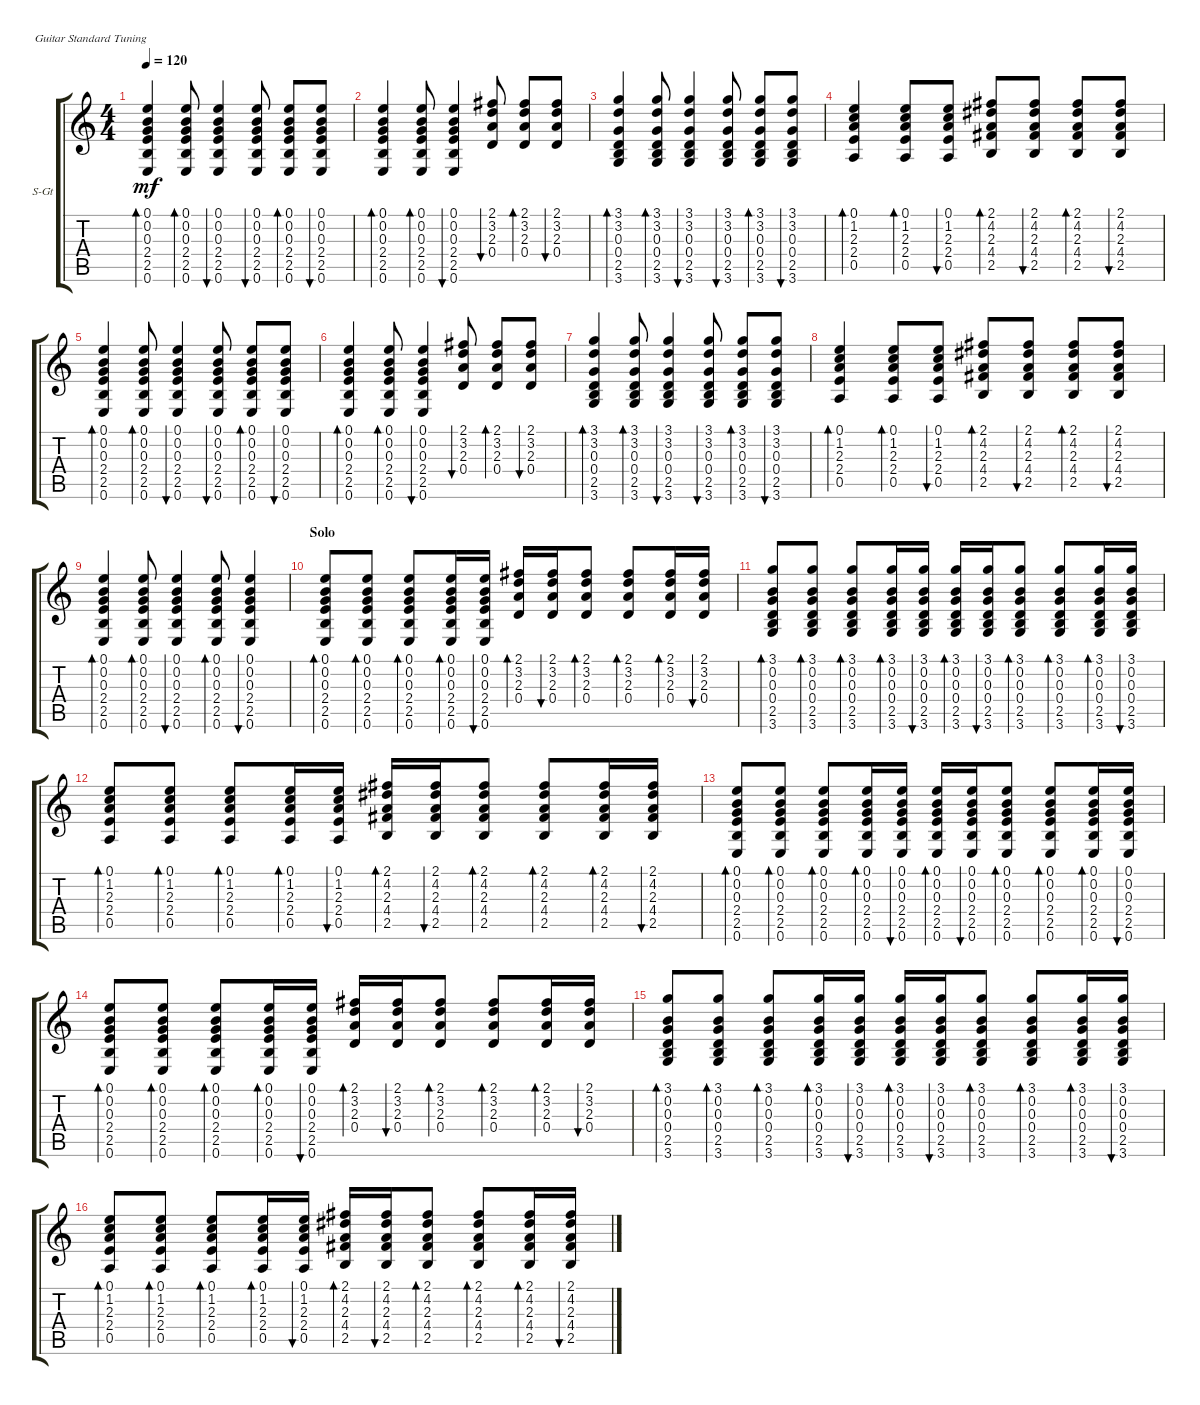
\bracketExtendMode groupsimilarinstruments
\firstSystemTrackNameOrientation horizontal
\otherSystemsTrackNameOrientation horizontal
\track ("Acoustic guitar" "S-Gt") {instrument acousticguitarsteel}
\staff {score tabs}
\tuning (E4 B3 G3 D3 A2 E2)
\ts (4 4)
\tempo 120
\clef g2
\ks c
(0.6 2.5 2.4 0.3 0.2 0.1).4{bd 30 dy mf} (0.6 2.5 2.4 0.3 0.2 0.1).8{bd 30} (0.6 2.5 2.4 0.3 0.2 0.1).4{bu 30} (0.6 2.5 2.4 0.3 0.2 0.1).8{bu 30} (0.6 2.5 2.4 0.3 0.2 0.1).8{bd 30} (0.6 2.5 2.4 0.3 0.2 0.1).8{bu 30} |
(0.6 2.5 2.4 0.3 0.2 0.1).4{bd 30} (0.6 2.5 2.4 0.3 0.2 0.1).8{bd 30} (0.6 2.5 2.4 0.3 0.2 0.1).4{bu 30} (0.4 2.3 3.2 2.1).8{bu 30} (0.4 2.3 3.2 2.1).8{bd 30} (0.4 2.3 3.2 2.1).8{bu 30} |
(3.6 2.5 0.4 0.3 3.2 3.1).4{bd 30} (3.6 2.5 0.4 0.3 3.2 3.1).8{bd 30} (3.6 2.5 0.4 0.3 3.2 3.1).4{bu 30} (3.6 2.5 0.4 0.3 3.2 3.1).8{bu 30} (3.6 2.5 0.4 0.3 3.2 3.1).8{bd 30} (3.6 2.5 0.4 0.3 3.2 3.1).8{bu 30} |
(0.5 2.4 2.3 1.2 0.1).4{bd 30} (0.5 2.4 2.3 1.2 0.1).8{bd 30} (0.5 2.4 2.3 1.2 0.1).8{bu 30} (2.5 4.4 2.3 4.2 2.1).8{bd 30} (2.5 4.4 2.3 4.2 2.1).8{bu 30} (2.5 4.4 2.3 4.2 2.1).8{bd 30} (2.5 4.4 2.3 4.2 2.1).8{bu 30} |
(0.6 2.5 2.4 0.3 0.2 0.1).4{bd 30} (0.6 2.5 2.4 0.3 0.2 0.1).8{bd 30} (0.6 2.5 2.4 0.3 0.2 0.1).4{bu 30} (0.6 2.5 2.4 0.3 0.2 0.1).8{bu 30} (0.6 2.5 2.4 0.3 0.2 0.1).8{bd 30} (0.6 2.5 2.4 0.3 0.2 0.1).8{bu 30} |
(0.6 2.5 2.4 0.3 0.2 0.1).4{bd 30} (0.6 2.5 2.4 0.3 0.2 0.1).8{bd 30} (0.6 2.5 2.4 0.3 0.2 0.1).4{bu 30} (0.4 2.3 3.2 2.1).8{bu 30} (0.4 2.3 3.2 2.1).8{bd 30} (0.4 2.3 3.2 2.1).8{bu 30} |
(3.6 2.5 0.4 0.3 3.2 3.1).4{bd 30} (3.6 2.5 0.4 0.3 3.2 3.1).8{bd 30} (3.6 2.5 0.4 0.3 3.2 3.1).4{bu 30} (3.6 2.5 0.4 0.3 3.2 3.1).8{bu 30} (3.6 2.5 0.4 0.3 3.2 3.1).8{bd 30} (3.6 2.5 0.4 0.3 3.2 3.1).8{bu 30} |
(0.5 2.4 2.3 1.2 0.1).4{bd 30} (0.5 2.4 2.3 1.2 0.1).8{bd 30} (0.5 2.4 2.3 1.2 0.1).8{bu 30} (2.5 4.4 2.3 4.2 2.1).8{bd 30} (2.5 4.4 2.3 4.2 2.1).8{bu 30} (2.5 4.4 2.3 4.2 2.1).8{bd 30} (2.5 4.4 2.3 4.2 2.1).8{bu 30} |
(0.6 2.5 2.4 0.3 0.2 0.1).4{bd 30} (0.6 2.5 2.4 0.3 0.2 0.1).8{bd 30} (0.6 2.5 2.4 0.3 0.2 0.1).4{bu 30} (0.6 2.5 2.4 0.3 0.2 0.1).8{bd 30} (0.6 2.5 2.4 0.3 0.2 0.1).4{bu 30} |
\section ("" "Solo")
(0.6 2.5 2.4 0.3 0.2 0.1).8{bd 30} (0.6 2.5 2.4 0.3 0.2 0.1).8{bd 30} (0.6 2.5 2.4 0.3 0.2 0.1).8{bd 30} (0.6 2.5 2.4 0.3 0.2 0.1).16{bd 30} (0.6 2.5 2.4 0.3 0.2 0.1).16{bu 30} (0.4 2.3 3.2 2.1).16{bd 30} (0.4 2.3 3.2 2.1).16{bu 30} (0.4 2.3 3.2 2.1).8{bd 30} (0.4 2.3 3.2 2.1).8{bd 30} (0.4 2.3 3.2 2.1).16{bd 30} (0.4 2.3 3.2 2.1).16{bu 30} |
(3.6 2.5 0.4 0.3 0.2 3.1).8{bd 30} (3.6 2.5 0.4 0.3 0.2 3.1).8{bd 30} (3.6 2.5 0.4 0.3 0.2 3.1).8{bd 30} (3.6 2.5 0.4 0.3 0.2 3.1).16{bd 30} (3.6 2.5 0.4 0.3 0.2 3.1).16{bu 30} (3.6 2.5 0.4 0.3 0.2 3.1).16{bd 30} (3.6 2.5 0.4 0.3 0.2 3.1).16{bu 30} (3.6 2.5 0.4 0.3 0.2 3.1).8{bd 30} (3.6 2.5 0.4 0.3 0.2 3.1).8{bd 30} (3.6 2.5 0.4 0.3 0.2 3.1).16{bd 30} (3.6 2.5 0.4 0.3 0.2 3.1).16{bu 30} |
(0.5 2.4 2.3 1.2 0.1).8{bd 30} (0.5 2.4 2.3 1.2 0.1).8{bd 30} (0.5 2.4 2.3 1.2 0.1).8{bd 30} (0.5 2.4 2.3 1.2 0.1).16{bd 30} (0.5 2.4 2.3 1.2 0.1).16{bu 30} (4.4 2.3 4.2 2.1 2.5).16{bd 30} (4.4 2.3 4.2 2.1 2.5).16{bu 30} (4.4 2.3 4.2 2.1 2.5).8{bd 30} (4.4 2.3 4.2 2.1 2.5).8{bd 30} (4.4 2.3 4.2 2.1 2.5).16{bd 30} (4.4 2.3 4.2 2.1 2.5).16{bu 30} |
(0.6 2.5 2.4 0.3 0.2 0.1).8{bd 30} (0.6 2.5 2.4 0.3 0.2 0.1).8{bd 30} (0.6 2.5 2.4 0.3 0.2 0.1).8{bd 30} (0.6 2.5 2.4 0.3 0.2 0.1).16{bd 30} (0.6 2.5 2.4 0.3 0.2 0.1).16{bu 30} (0.6 2.5 2.4 0.3 0.2 0.1).16{bd 30} (0.6 2.5 2.4 0.3 0.2 0.1).16{bu 30} (0.6 2.5 2.4 0.3 0.2 0.1).8{bd 30} (0.6 2.5 2.4 0.3 0.2 0.1).8{bd 30} (0.6 2.5 2.4 0.3 0.2 0.1).16{bd 30} (0.6 2.5 2.4 0.3 0.2 0.1).16{bu 30} |
(0.6 2.5 2.4 0.3 0.2 0.1).8{bd 30} (0.6 2.5 2.4 0.3 0.2 0.1).8{bd 30} (0.6 2.5 2.4 0.3 0.2 0.1).8{bd 30} (0.6 2.5 2.4 0.3 0.2 0.1).16{bd 30} (0.6 2.5 2.4 0.3 0.2 0.1).16{bu 30} (0.4 2.3 3.2 2.1).16{bd 30} (0.4 2.3 3.2 2.1).16{bu 30} (0.4 2.3 3.2 2.1).8{bd 30} (0.4 2.3 3.2 2.1).8{bd 30} (0.4 2.3 3.2 2.1).16{bd 30} (0.4 2.3 3.2 2.1).16{bu 30} |
(3.6 2.5 0.4 0.3 0.2 3.1).8{bd 30} (3.6 2.5 0.4 0.3 0.2 3.1).8{bd 30} (3.6 2.5 0.4 0.3 0.2 3.1).8{bd 30} (3.6 2.5 0.4 0.3 0.2 3.1).16{bd 30} (3.6 2.5 0.4 0.3 0.2 3.1).16{bu 30} (3.6 2.5 0.4 0.3 0.2 3.1).16{bd 30} (3.6 2.5 0.4 0.3 0.2 3.1).16{bu 30} (3.6 2.5 0.4 0.3 0.2 3.1).8{bd 30} (3.6 2.5 0.4 0.3 0.2 3.1).8{bd 30} (3.6 2.5 0.4 0.3 0.2 3.1).16{bd 30} (3.6 2.5 0.4 0.3 0.2 3.1).16{bu 30} |
(0.5 2.4 2.3 1.2 0.1).8{bd 30} (0.5 2.4 2.3 1.2 0.1).8{bd 30} (0.5 2.4 2.3 1.2 0.1).8{bd 30} (0.5 2.4 2.3 1.2 0.1).16{bd 30} (0.5 2.4 2.3 1.2 0.1).16{bu 30} (4.4 2.3 4.2 2.1 2.5).16{bd 30} (4.4 2.3 4.2 2.1 2.5).16{bu 30} (4.4 2.3 4.2 2.1 2.5).8{bd 30} (4.4 2.3 4.2 2.1 2.5).8{bd 30} (4.4 2.3 4.2 2.1 2.5).16{bd 30} (4.4 2.3 4.2 2.1 2.5).16{bu 30}
